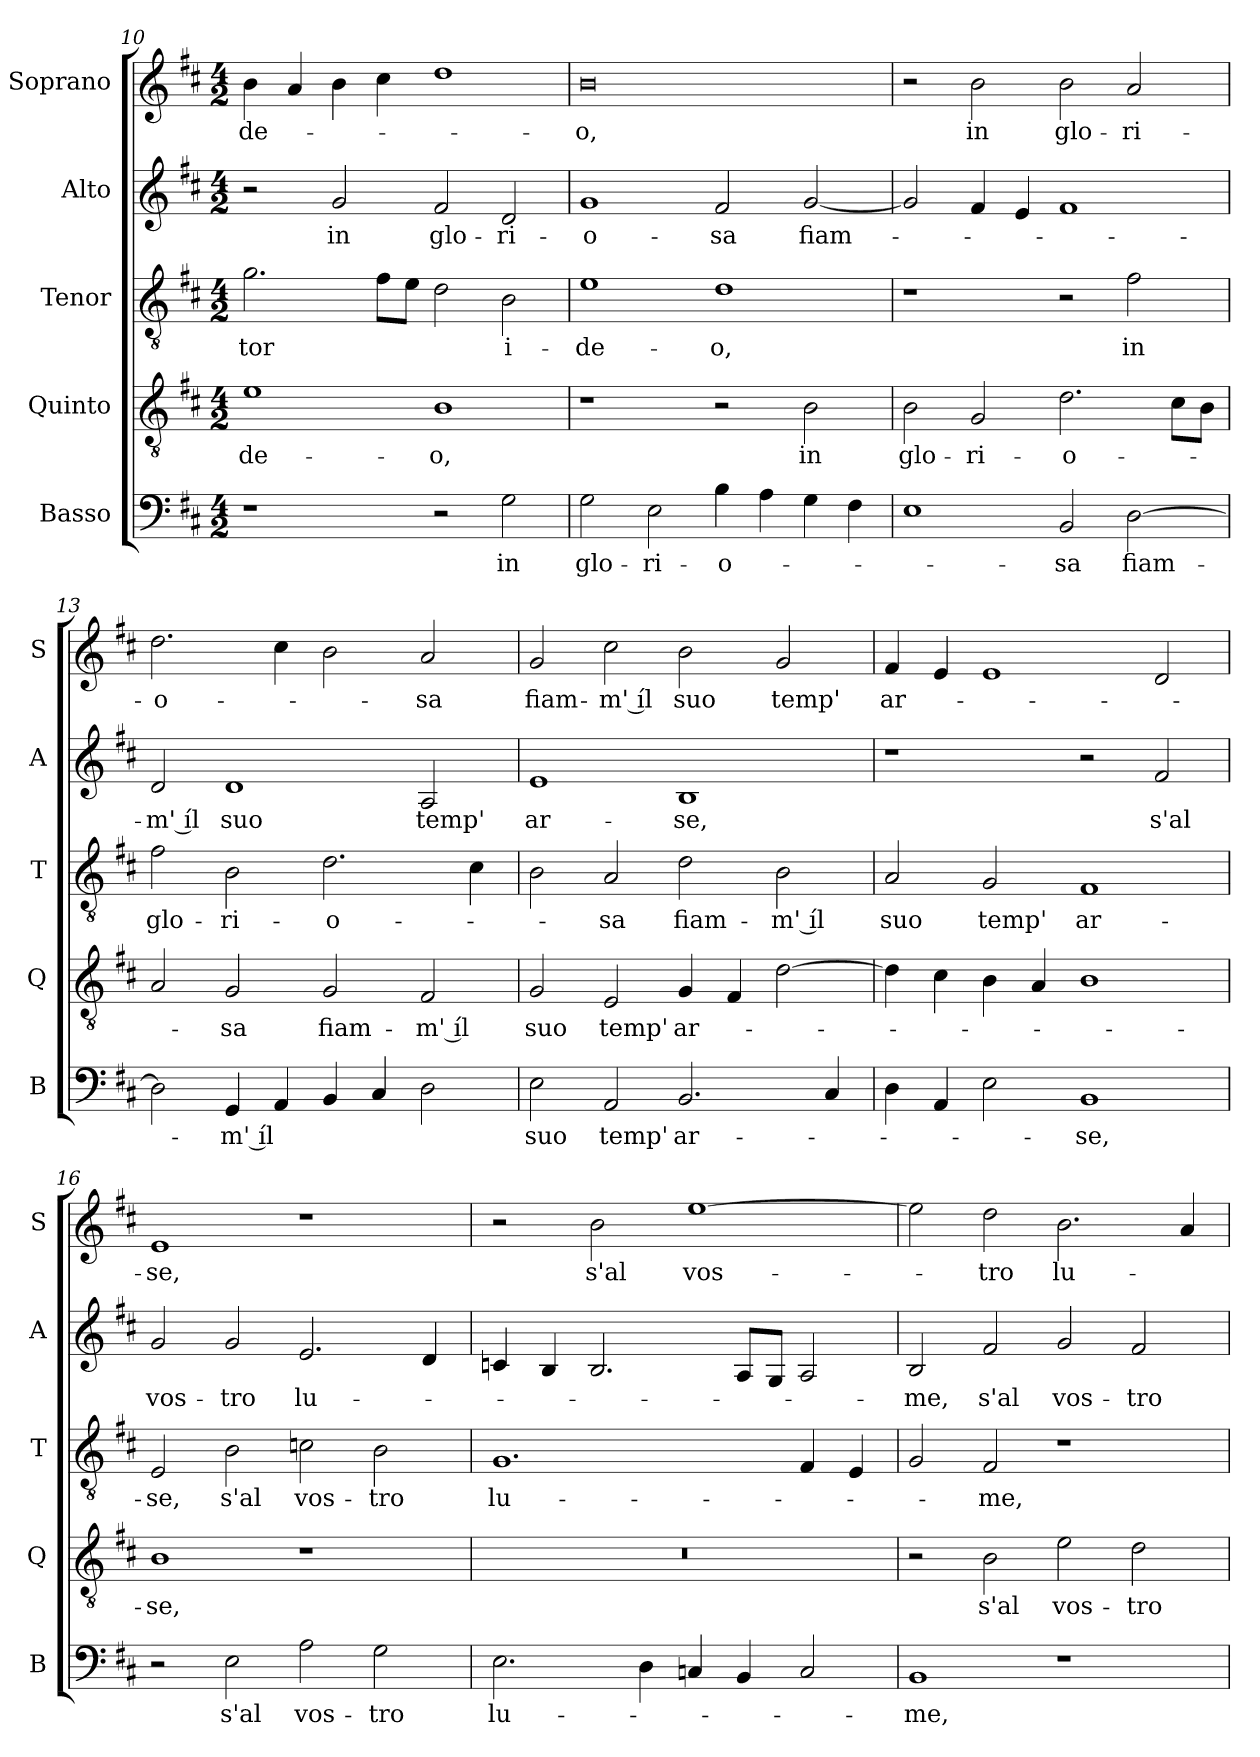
**kern	**text	**kern	**text	**kern	**text	**kern	**text	**kern	**text
*part5	*part5	*part4	*part4	*part3	*part3	*part2	*part2	*part1	*part1
*staff5	*staff5	*staff4	*staff4	*staff3	*staff3	*staff2	*staff2	*staff1	*staff1
*I"Basso	*	*I"Quinto	*	*I"Tenor	*	*I"Alto	*	*I"Soprano	*
*I'B	*	*I'Q	*	*I'T	*	*I'A	*	*I'S	*
*clefF4	*	*clefGv2	*	*clefGv2	*	*clefG2	*	*clefG2	*
*k[f#c#]	*	*k[f#c#]	*	*k[f#c#]	*	*k[f#c#]	*	*k[f#c#]	*
*D:	*	*D:	*	*D:	*	*D:	*	*D:	*
*M4/2	*	*M4/2	*	*M4/2	*	*M4/2	*	*M4/2	*
=10	=10	=10	=10	=10	=10	=10	=10	=10	=10
!	!	!	!LO:LY:b	!	!LO:LY:b	!	!	!	!LO:LY:b
1r	.	1e	-de-	2.g\	-tor	2r	.	4b\	-de-
.	.	.	.	.	.	.	.	4a/	.
!	!	!	!	!	!	!	!LO:LY:b	!	!
.	.	.	.	.	.	2g/	in	4b\	.
.	.	.	.	8f#\L	.	.	.	4cc#\	.
.	.	.	.	8e\J	.	.	.	.	.
!	!	!	!LO:LY:b	!	!	!	!LO:LY:b	!	!
2r	.	1B	-o,	2d\	.	2f#/	glo-	1dd	.
!	!LO:LY:b	!	!	!	!LO:LY:b	!	!LO:LY:b	!	!
2G\	in	.	.	2B\	i-	2d/	-ri-	.	.
=11	=11	=11	=11	=11	=11	=11	=11	=11	=11
!	!LO:LY:b	!	!	!	!LO:LY:b	!	!LO:LY:b	!	!LO:LY:b
2G\	glo-	1r	.	1e	-de-	1g	-o-	0b	-o,
!	!LO:LY:b	!	!	!	!	!	!	!	!
2E\	-ri-	.	.	.	.	.	.	.	.
!	!LO:LY:b	!	!	!	!LO:LY:b	!	!LO:LY:b	!	!
4B\	-o-	2r	.	1d	-o,	2f#/	-sa	.	.
4A\	.	.	.	.	.	.	.	.	.
!	!	!	!LO:LY:b	!	!	!	!LO:LY:b	!	!
4G\	.	2B\	in	.	.	[2g/	fiam-	.	.
4F#\	.	.	.	.	.	.	.	.	.
!!LO:LB:g=z
=12	=12	=12	=12	=12	=12	=12	=12	=12	=12
!	!	!	!LO:LY:b	!	!	!	!	!	!
1E	.	2B\	glo-	1r	.	2g/]	.	2r	.
!	!	!	!LO:LY:b	!	!	!	!	!	!LO:LY:b
.	.	2G/	-ri-	.	.	4f#/	.	2b\	in
.	.	.	.	.	.	4e/	.	.	.
!	!LO:LY:b	!	!LO:LY:b	!	!	!	!	!	!LO:LY:b
2BB/	-sa	2.d\	-o-	2r	.	1f#	.	2b\	glo-
!	!LO:LY:b	!	!	!	!LO:LY:b	!	!	!	!LO:LY:b
[2D\	fiam-	.	.	2f#\	in	.	.	2a/	-ri-
.	.	8c#\L	.	.	.	.	.	.	.
.	.	8B\J	.	.	.	.	.	.	.
=13	=13	=13	=13	=13	=13	=13	=13	=13	=13
!	!	!	!	!	!LO:LY:b	!	!LO:LY:b	!	!LO:LY:b
2D\]	.	2A/	.	2f#\	glo-	2d/	-m' íl	2.dd\	-o-
!	!LO:LY:b	!	!LO:LY:b	!	!LO:LY:b	!	!LO:LY:b	!	!
4GG/	-m' íl	2G/	-sa	2B\	-ri-	1d	suo	.	.
4AA/	.	.	.	.	.	.	.	4cc#\	.
!	!	!	!LO:LY:b	!	!LO:LY:b	!	!	!	!
4BB/	.	2G/	fiam-	2.d\	-o-	.	.	2b\	.
4C#/	.	.	.	.	.	.	.	.	.
!	!	!	!LO:LY:b	!	!	!	!LO:LY:b	!	!LO:LY:b
2D\	.	2F#/	-m' íl	.	.	2A/	temp'	2a/	-sa
.	.	.	.	4c#\	.	.	.	.	.
=14	=14	=14	=14	=14	=14	=14	=14	=14	=14
!	!LO:LY:b	!	!LO:LY:b	!	!	!	!LO:LY:b	!	!LO:LY:b
2E\	suo	2G/	suo	2B\	.	1e	ar-	2g/	fiam-
!	!LO:LY:b	!	!LO:LY:b	!	!LO:LY:b	!	!	!	!LO:LY:b
2AA/	temp'	2E/	temp'	2A/	-sa	.	.	2cc#\	-m' íl
!	!LO:LY:b	!	!LO:LY:b	!	!LO:LY:b	!	!LO:LY:b	!	!LO:LY:b
2.BB/	ar-	4G/	ar-	2d\	fiam-	1B	-se,	2b\	suo
.	.	4F#/	.	.	.	.	.	.	.
!	!	!	!	!	!LO:LY:b	!	!	!	!LO:LY:b
.	.	[2d\	.	2B\	-m' íl	.	.	2g/	temp'
4C#/	.	.	.	.	.	.	.	.	.
=15	=15	=15	=15	=15	=15	=15	=15	=15	=15
!	!	!	!	!	!LO:LY:b	!	!	!	!LO:LY:b
4D\	.	4d\]	.	2A/	suo	1r	.	4f#/	ar-
4AA/	.	4c#\	.	.	.	.	.	4e/	.
!	!	!	!	!	!LO:LY:b	!	!	!	!
2E\	.	4B\	.	2G/	temp'	.	.	1e	.
.	.	4A/	.	.	.	.	.	.	.
!	!LO:LY:b	!	!	!	!LO:LY:b	!	!	!	!
1BB	-se,	1B	.	1F#	ar-	2r	.	.	.
!	!	!	!	!	!	!	!LO:LY:b	!	!
.	.	.	.	.	.	2f#/	s'al	2d/	.
=16	=16	=16	=16	=16	=16	=16	=16	=16	=16
!	!	!	!LO:LY:b	!	!LO:LY:b	!	!LO:LY:b	!	!LO:LY:b
2r	.	1B	-se,	2E/	-se,	2g/	vos-	1e	-se,
!	!LO:LY:b	!	!	!	!LO:LY:b	!	!LO:LY:b	!	!
2E\	s'al	.	.	2B\	s'al	2g/	-tro	.	.
!	!LO:LY:b	!	!	!	!LO:LY:b	!	!LO:LY:b	!	!
2A\	vos-	1r	.	2cn\	vos-	2.e/	lu-	1r	.
!	!LO:LY:b	!	!	!	!LO:LY:b	!	!	!	!
2G\	-tro	.	.	2B\	-tro	.	.	.	.
.	.	.	.	.	.	4d/	.	.	.
!!LO:PB:g=z
=17	=17	=17	=17	=17	=17	=17	=17	=17	=17
!	!LO:LY:b	!	!	!	!LO:LY:b	!	!	!	!
2.E\	lu-	0r	.	1.G	lu-	4cn/	.	2r	.
.	.	.	.	.	.	4B/	.	.	.
!	!	!	!	!	!	!	!	!	!LO:LY:b
.	.	.	.	.	.	2.B/	.	2b\	s'al
4D\	.	.	.	.	.	.	.	.	.
!	!	!	!	!	!	!	!	!	!LO:LY:b
4Cn/	.	.	.	.	.	.	.	[1ee	vos-
4BB/	.	.	.	.	.	8A/L	.	.	.
.	.	.	.	.	.	8G/J	.	.	.
2C/	.	.	.	4F#/	.	2A/	.	.	.
.	.	.	.	4E/	.	.	.	.	.
=18	=18	=18	=18	=18	=18	=18	=18	=18	=18
!	!LO:LY:b	!	!	!	!	!	!LO:LY:b	!	!
1BB	-me,	2r	.	2G/	.	2B/	-me,	2ee\]	.
!	!	!	!LO:LY:b	!	!LO:LY:b	!	!LO:LY:b	!	!LO:LY:b
.	.	2B\	s'al	2F#/	-me,	2f#/	s'al	2dd\	-tro
!	!	!	!LO:LY:b	!	!	!	!LO:LY:b	!	!LO:LY:b
1r	.	2e\	vos-	1r	.	2g/	vos-	2.b\	lu-
!	!	!	!LO:LY:b	!	!	!	!LO:LY:b	!	!
.	.	2d\	-tro	.	.	2f#/	-tro	.	.
.	.	.	.	.	.	.	.	4a/	.
=	=	=	=	=	=	=	=	=	=
*-	*-	*-	*-	*-	*-	*-	*-	*-	*-
